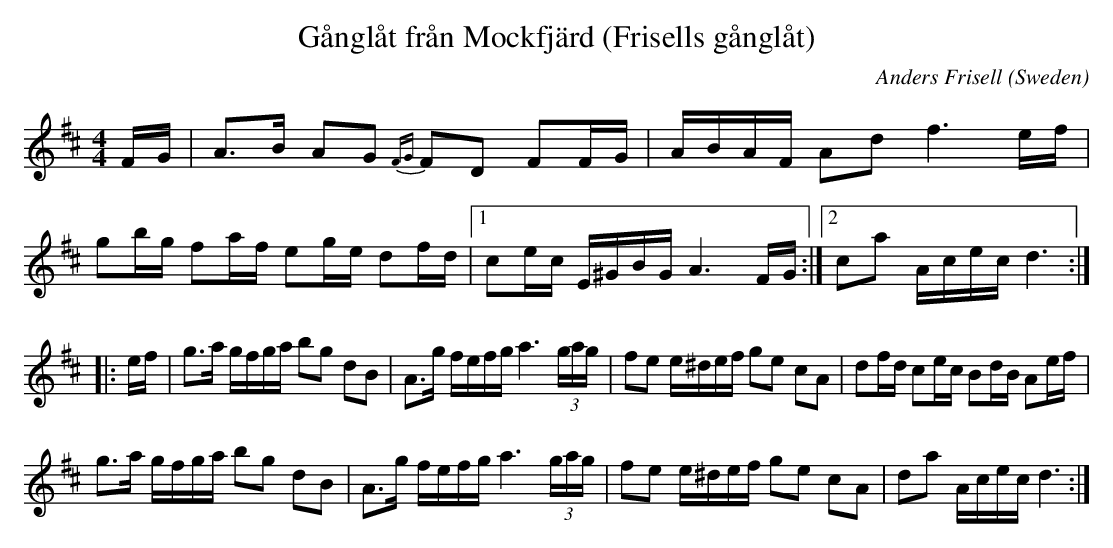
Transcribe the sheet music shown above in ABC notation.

X:1
T:Gånglåt från Mockfjärd (Frisells gånglåt)
C:Anders Frisell
M:4/4
O:Sweden
K:D
F/G/ |\
A>B AG {FG}FD FF/G/ | A/B/A/F/ Ad f3e/f/ |
gb/g/ fa/f/ eg/e/ df/d/ |1 ce/c/ E/^G/B/G/ A3F/G/ :|2\
ca A/c/e/c/ d3 ::
e/f/ | g>a g/f/g/a/ bg dB | A>g f/e/f/g/ a3 (3g/a/g/ |\
fe e/^d/e/f/ ge cA | df/d/ ce/c/ Bd/B/ Ae/f/ |
g>a g/f/g/a/ bg dB | A>g f/e/f/g/ a3 (3g/a/g/ |\
fe e/^d/e/f/ ge cA | da A/c/e/c/ d3 :|
